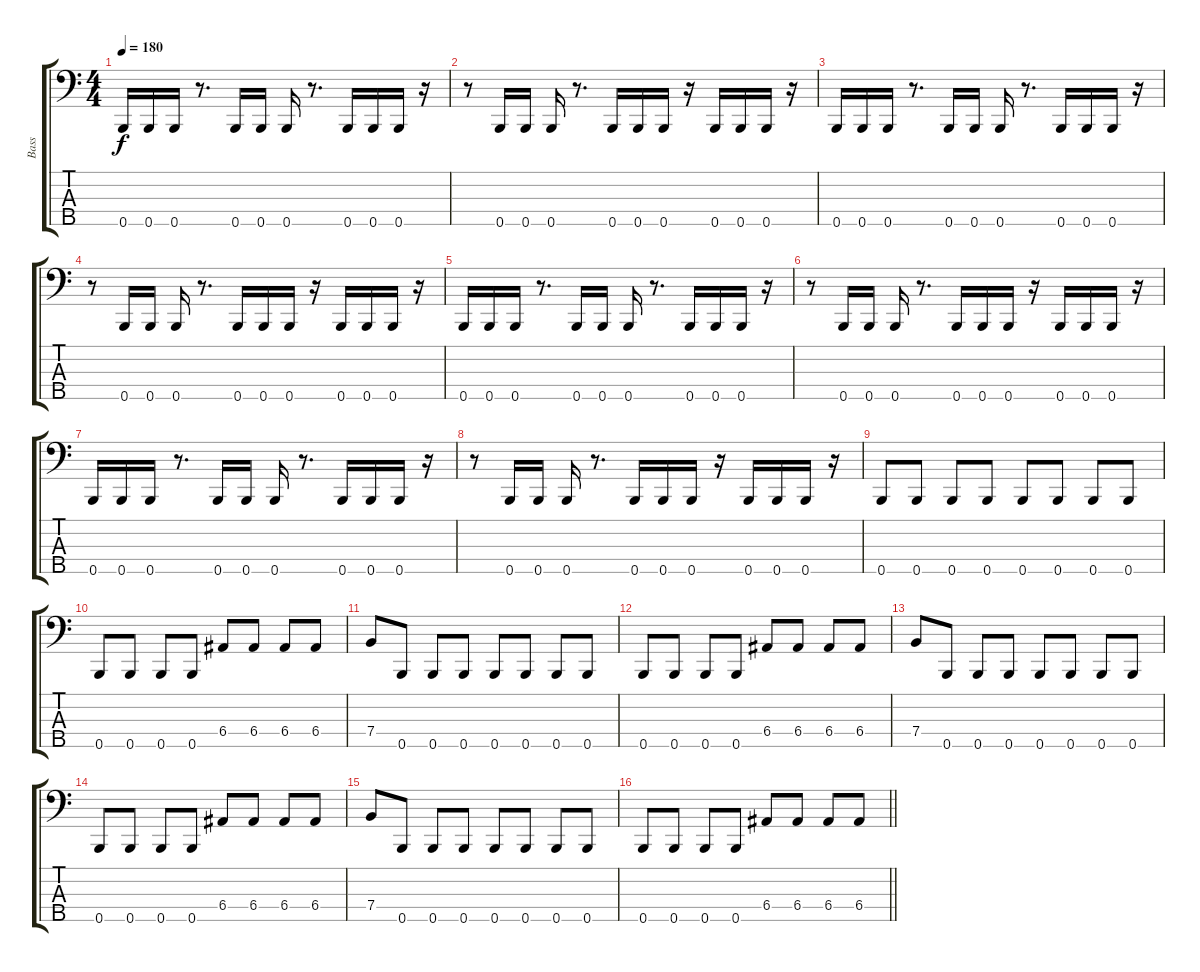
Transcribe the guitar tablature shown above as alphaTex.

\track ("Bass" "Bass") {instrument electricbasspick}
\staff {score tabs}
\tuning (G2 D2 A1 E1 B0) {hide}
\ts (4 4)
\tempo 180
\clef f4
\ks c
0.5.16{dy f} 0.5.16 0.5.16 r.8{d} 0.5.16 0.5.16 0.5.16 r.8{d} 0.5.16 0.5.16 0.5.16 r.16 |
r.8 0.5.16 0.5.16 0.5.16 r.8{d} 0.5.16 0.5.16 0.5.16 r.16 0.5.16 0.5.16 0.5.16 r.16 |
0.5.16 0.5.16 0.5.16 r.8{d} 0.5.16 0.5.16 0.5.16 r.8{d} 0.5.16 0.5.16 0.5.16 r.16 |
r.8 0.5.16 0.5.16 0.5.16 r.8{d} 0.5.16 0.5.16 0.5.16 r.16 0.5.16 0.5.16 0.5.16 r.16 |
0.5.16 0.5.16 0.5.16 r.8{d} 0.5.16 0.5.16 0.5.16 r.8{d} 0.5.16 0.5.16 0.5.16 r.16 |
r.8 0.5.16 0.5.16 0.5.16 r.8{d} 0.5.16 0.5.16 0.5.16 r.16 0.5.16 0.5.16 0.5.16 r.16 |
0.5.16 0.5.16 0.5.16 r.8{d} 0.5.16 0.5.16 0.5.16 r.8{d} 0.5.16 0.5.16 0.5.16 r.16 |
r.8 0.5.16 0.5.16 0.5.16 r.8{d} 0.5.16 0.5.16 0.5.16 r.16 0.5.16 0.5.16 0.5.16 r.16 |
0.5.8 0.5.8 0.5.8 0.5.8 0.5.8 0.5.8 0.5.8 0.5.8 |
0.5.8 0.5.8 0.5.8 0.5.8 6.4.8 6.4.8 6.4.8 6.4.8 |
7.4.8 0.5.8 0.5.8 0.5.8 0.5.8 0.5.8 0.5.8 0.5.8 |
0.5.8 0.5.8 0.5.8 0.5.8 6.4.8 6.4.8 6.4.8 6.4.8 |
7.4.8 0.5.8 0.5.8 0.5.8 0.5.8 0.5.8 0.5.8 0.5.8 |
0.5.8 0.5.8 0.5.8 0.5.8 6.4.8 6.4.8 6.4.8 6.4.8 |
7.4.8 0.5.8 0.5.8 0.5.8 0.5.8 0.5.8 0.5.8 0.5.8 |
\barLineRight lightlight
0.5.8 0.5.8 0.5.8 0.5.8 6.4.8 6.4.8 6.4.8 6.4.8
